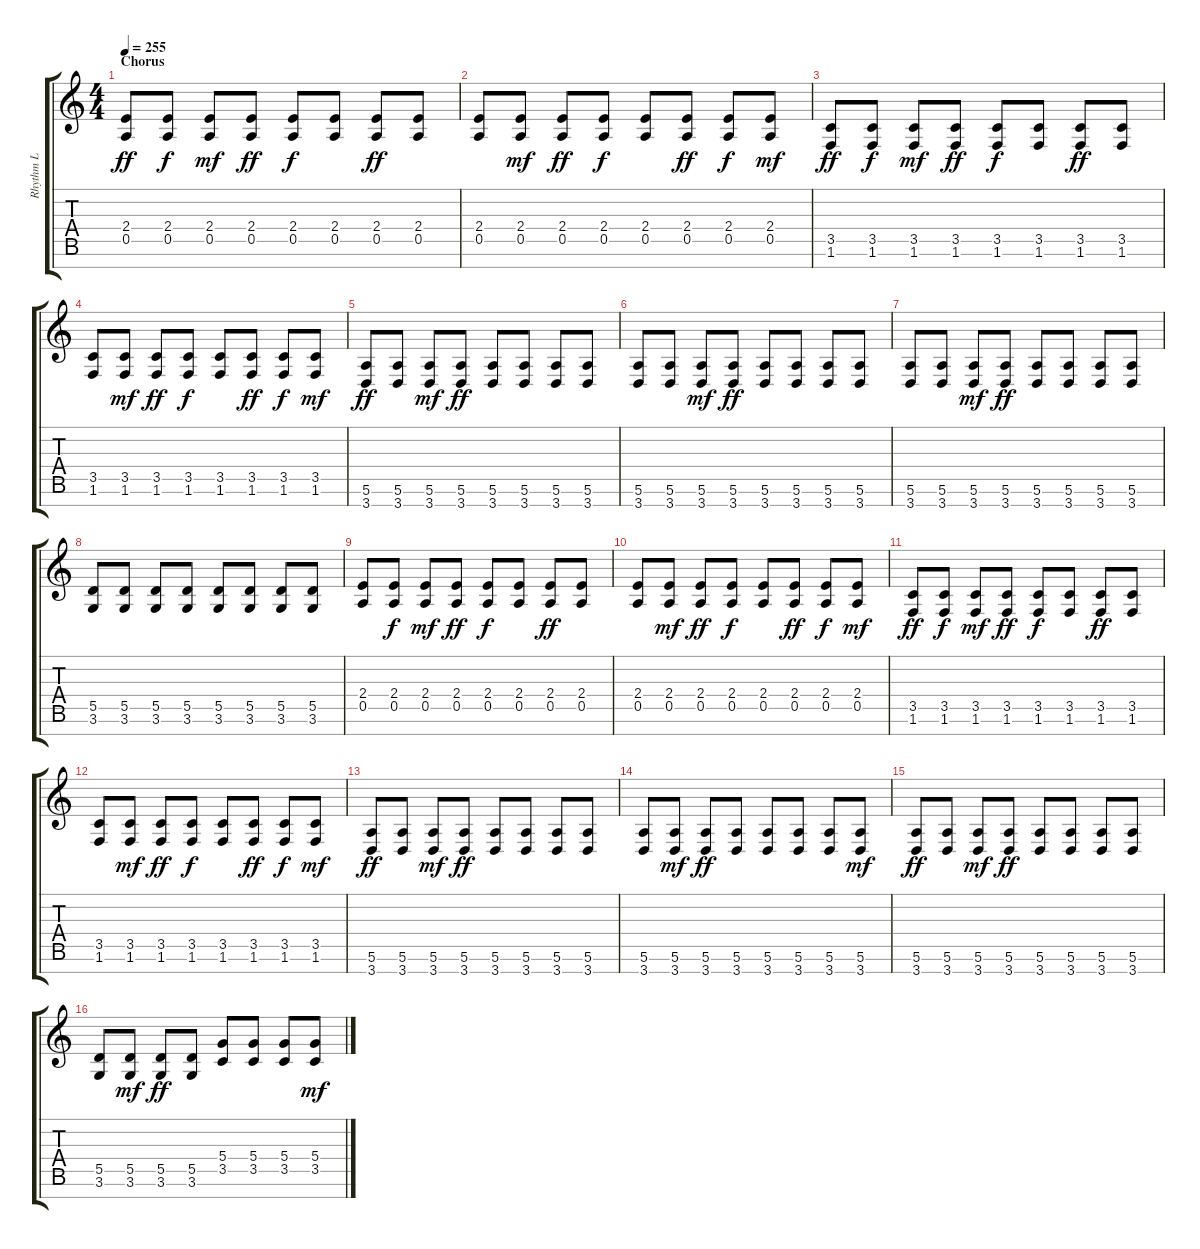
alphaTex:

\track ("Rhythm L" "Rhythm L") {instrument distortionguitar}
\staff {score tabs}
\tuning (E4 B3 G3 D3 A2 E2 B1) {hide}
\ts (4 4)
\section ("" "Chorus")
\tempo 255
\clef g2
\ks c
(2.4 0.5).8{dy ff} (2.4 0.5).8{dy f} (2.4 0.5).8{dy mf} (2.4 0.5).8{dy ff} (2.4 0.5).8{dy f} (2.4 0.5).8 (2.4 0.5).8{dy ff} (2.4 0.5).8 |
(2.4 0.5).8 (2.4 0.5).8{dy mf} (2.4 0.5).8{dy ff} (2.4 0.5).8{dy f} (2.4 0.5).8 (2.4 0.5).8{dy ff} (2.4 0.5).8{dy f} (2.4 0.5).8{dy mf} |
(3.5 1.6).8{dy ff} (3.5 1.6).8{dy f} (3.5 1.6).8{dy mf} (3.5 1.6).8{dy ff} (3.5 1.6).8{dy f} (3.5 1.6).8 (3.5 1.6).8{dy ff} (3.5 1.6).8 |
(3.5 1.6).8 (3.5 1.6).8{dy mf} (3.5 1.6).8{dy ff} (3.5 1.6).8{dy f} (3.5 1.6).8 (3.5 1.6).8{dy ff} (3.5 1.6).8{dy f} (3.5 1.6).8{dy mf} |
(5.6 3.7).8{dy ff} (5.6 3.7).8 (5.6 3.7).8{dy mf} (5.6 3.7).8{dy ff} (5.6 3.7).8 (5.6 3.7).8 (5.6 3.7).8 (5.6 3.7).8 |
(5.6 3.7).8 (5.6 3.7).8 (5.6 3.7).8{dy mf} (5.6 3.7).8{dy ff} (5.6 3.7).8 (5.6 3.7).8 (5.6 3.7).8 (5.6 3.7).8 |
(5.6 3.7).8 (5.6 3.7).8 (5.6 3.7).8{dy mf} (5.6 3.7).8{dy ff} (5.6 3.7).8 (5.6 3.7).8 (5.6 3.7).8 (5.6 3.7).8 |
(5.5 3.6).8 (5.5 3.6).8 (5.5 3.6).8 (5.5 3.6).8 (5.5 3.6).8 (5.5 3.6).8 (5.5 3.6).8 (5.5 3.6).8 |
(2.4 0.5).8 (2.4 0.5).8{dy f} (2.4 0.5).8{dy mf} (2.4 0.5).8{dy ff} (2.4 0.5).8{dy f} (2.4 0.5).8 (2.4 0.5).8{dy ff} (2.4 0.5).8 |
(2.4 0.5).8 (2.4 0.5).8{dy mf} (2.4 0.5).8{dy ff} (2.4 0.5).8{dy f} (2.4 0.5).8 (2.4 0.5).8{dy ff} (2.4 0.5).8{dy f} (2.4 0.5).8{dy mf} |
(3.5 1.6).8{dy ff} (3.5 1.6).8{dy f} (3.5 1.6).8{dy mf} (3.5 1.6).8{dy ff} (3.5 1.6).8{dy f} (3.5 1.6).8 (3.5 1.6).8{dy ff} (3.5 1.6).8 |
(3.5 1.6).8 (3.5 1.6).8{dy mf} (3.5 1.6).8{dy ff} (3.5 1.6).8{dy f} (3.5 1.6).8 (3.5 1.6).8{dy ff} (3.5 1.6).8{dy f} (3.5 1.6).8{dy mf} |
(5.6 3.7).8{dy ff} (5.6 3.7).8 (5.6 3.7).8{dy mf} (5.6 3.7).8{dy ff} (5.6 3.7).8 (5.6 3.7).8 (5.6 3.7).8 (5.6 3.7).8 |
(5.6 3.7).8 (5.6 3.7).8{dy mf} (5.6 3.7).8{dy ff} (5.6 3.7).8 (5.6 3.7).8 (5.6 3.7).8 (5.6 3.7).8 (5.6 3.7).8{dy mf} |
(5.6 3.7).8{dy ff} (5.6 3.7).8 (5.6 3.7).8{dy mf} (5.6 3.7).8{dy ff} (5.6 3.7).8 (5.6 3.7).8 (5.6 3.7).8 (5.6 3.7).8 |
(5.5 3.6).8 (5.5 3.6).8{dy mf} (5.5 3.6).8{dy ff} (5.5 3.6).8 (5.4 3.5).8 (5.4 3.5).8 (5.4 3.5).8 (5.4 3.5).8{dy mf}
